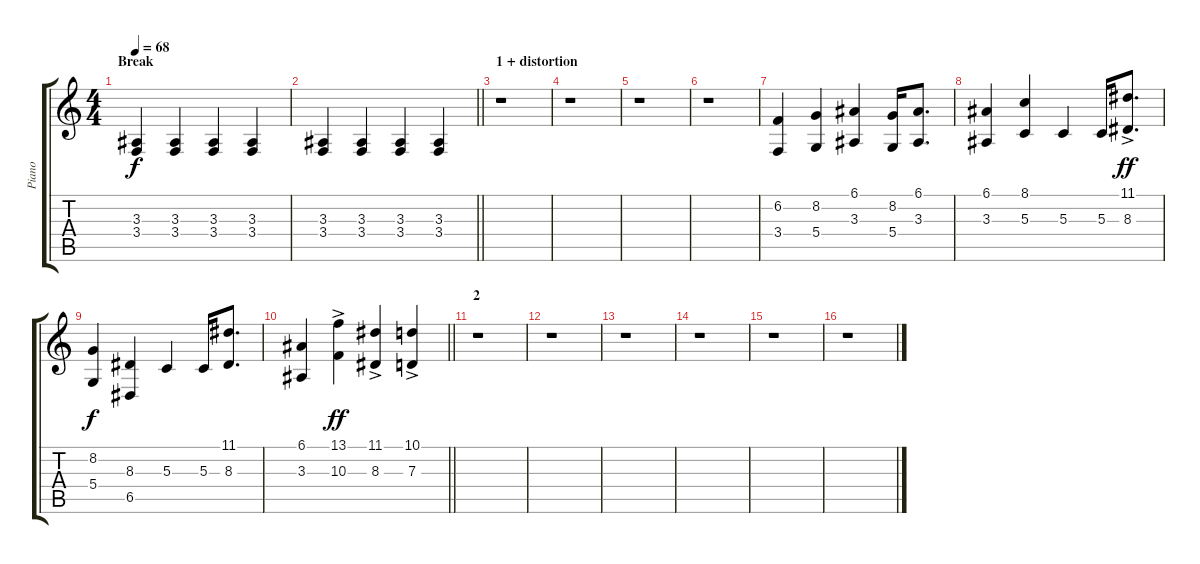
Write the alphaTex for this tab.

\track ("Piano" "Piano") {instrument acousticgrandpiano}
\staff {score tabs}
\tuning (E4 B3 G3 D3 A2 E2) {hide}
\ts (4 4)
\section ("" "Break")
\tempo 68
\clef g2
\ks c
(3.3 3.4).4{dy f} (3.3 3.4).4 (3.3 3.4).4 (3.3 3.4).4 |
\barLineRight lightlight
(3.3 3.4).4 (3.3 3.4).4 (3.3 3.4).4 (3.3 3.4).4 |
\section ("" "1 + distortion")
r.1 |
r.1 |
r.1 |
r.1 |
(6.2 3.4).4 (8.2 5.4).4 (6.1 3.3).4 (8.2 5.4).16 (6.1 3.3).8{d} |
(6.1 3.3).4 (8.1 5.3).4 5.3.4 5.3.16 (11.1{ac} 8.3).8{d dy ff} |
(8.2 5.4).4{dy f} (8.3 6.5).4 5.3.4 5.3.16 (11.1 8.3).8{d} |
\barLineRight lightlight
(6.1 3.3).4 (13.1{ac} 10.3).4{dy ff} (11.1{ac} 8.3).4 (10.1{ac} 7.3).4 |
\section ("" "2")
r.1 |
r.1 |
r.1 |
r.1 |
r.1 |
r.1
